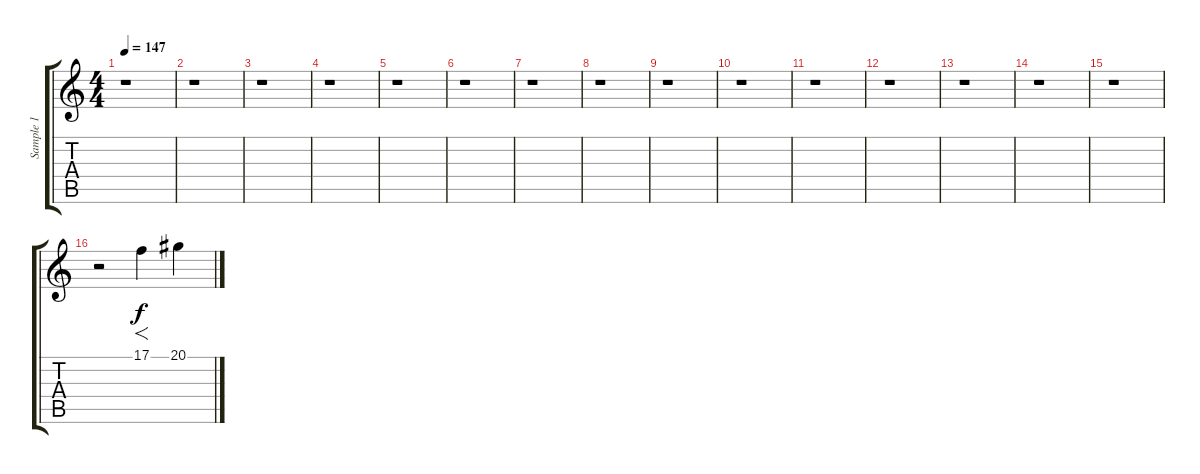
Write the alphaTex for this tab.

\track ("Sample 1" "Sample 1") {instrument flute}
\staff {score tabs}
\tuning (C4 G3 Eb3 Bb2 F2 C2) {hide}
\ts (4 4)
\tempo 147
\clef g2
\ks c
r.1{dy f} |
r.1 |
r.1 |
r.1 |
r.1 |
r.1 |
r.1 |
r.1 |
r.1 |
r.1 |
r.1 |
r.1 |
r.1 |
r.1 |
r.1 |
r.2 17.1.4{f} 20.1.4
